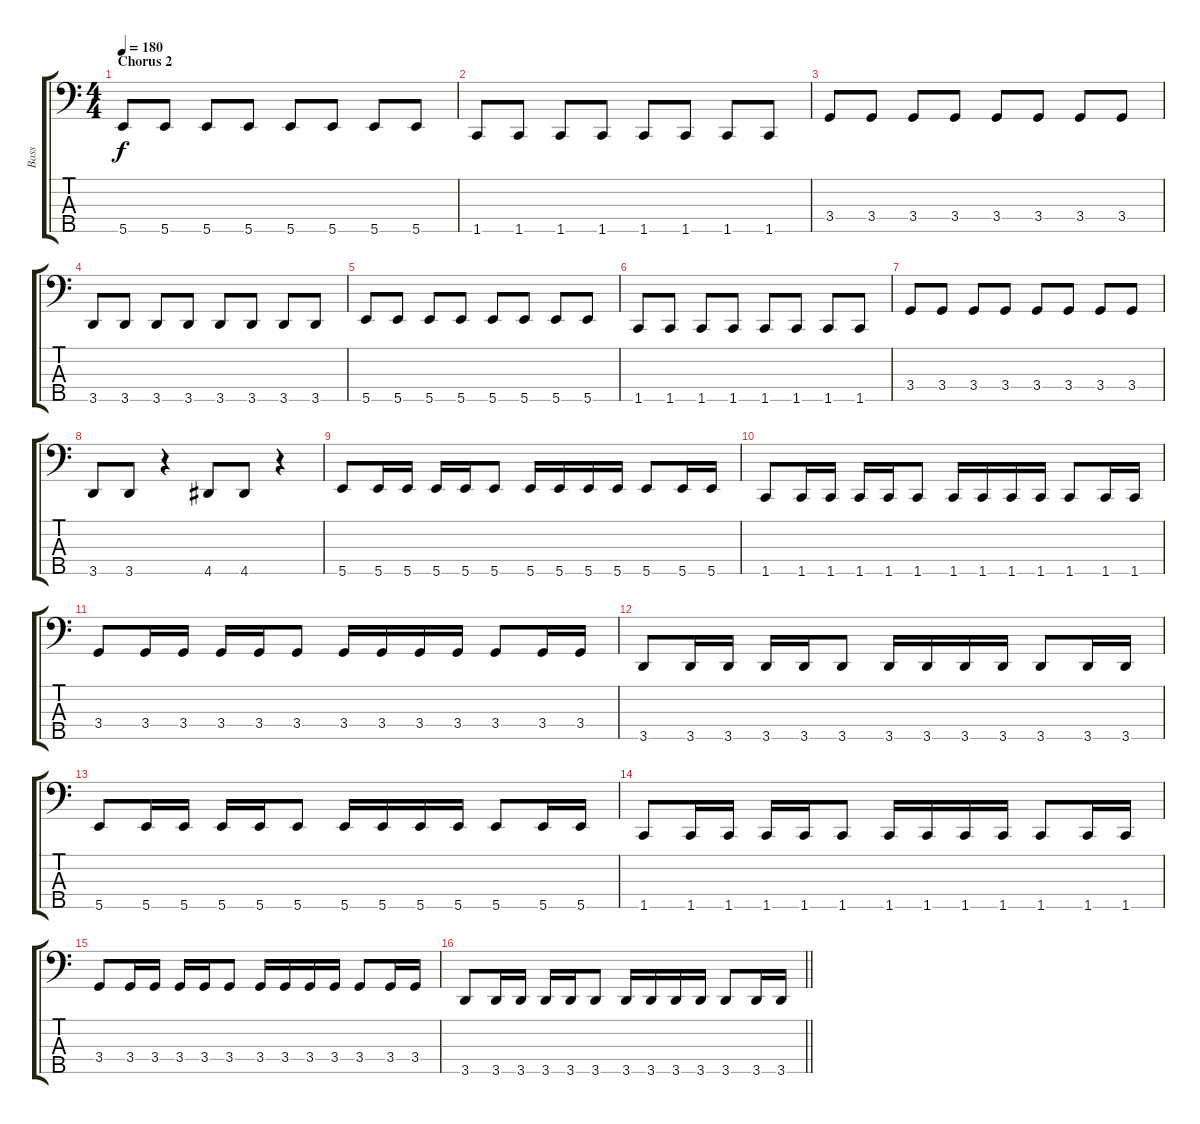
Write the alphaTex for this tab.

\track ("Bass" "Bass") {instrument electricbasspick}
\staff {score tabs}
\tuning (G2 D2 A1 E1 B0) {hide}
\ts (4 4)
\section ("" "Chorus 2")
\tempo 180
\clef f4
\ks c
5.5.8{dy f} 5.5.8 5.5.8 5.5.8 5.5.8 5.5.8 5.5.8 5.5.8 |
1.5.8 1.5.8 1.5.8 1.5.8 1.5.8 1.5.8 1.5.8 1.5.8 |
3.4.8 3.4.8 3.4.8 3.4.8 3.4.8 3.4.8 3.4.8 3.4.8 |
3.5.8 3.5.8 3.5.8 3.5.8 3.5.8 3.5.8 3.5.8 3.5.8 |
5.5.8 5.5.8 5.5.8 5.5.8 5.5.8 5.5.8 5.5.8 5.5.8 |
1.5.8 1.5.8 1.5.8 1.5.8 1.5.8 1.5.8 1.5.8 1.5.8 |
3.4.8 3.4.8 3.4.8 3.4.8 3.4.8 3.4.8 3.4.8 3.4.8 |
3.5.8 3.5.8 r.4 4.5.8 4.5.8 r.4 |
5.5.8 5.5.16 5.5.16 5.5.16 5.5.16 5.5.8 5.5.16 5.5.16 5.5.16 5.5.16 5.5.8 5.5.16 5.5.16 |
1.5.8 1.5.16 1.5.16 1.5.16 1.5.16 1.5.8 1.5.16 1.5.16 1.5.16 1.5.16 1.5.8 1.5.16 1.5.16 |
3.4.8 3.4.16 3.4.16 3.4.16 3.4.16 3.4.8 3.4.16 3.4.16 3.4.16 3.4.16 3.4.8 3.4.16 3.4.16 |
3.5.8 3.5.16 3.5.16 3.5.16 3.5.16 3.5.8 3.5.16 3.5.16 3.5.16 3.5.16 3.5.8 3.5.16 3.5.16 |
5.5.8 5.5.16 5.5.16 5.5.16 5.5.16 5.5.8 5.5.16 5.5.16 5.5.16 5.5.16 5.5.8 5.5.16 5.5.16 |
1.5.8 1.5.16 1.5.16 1.5.16 1.5.16 1.5.8 1.5.16 1.5.16 1.5.16 1.5.16 1.5.8 1.5.16 1.5.16 |
3.4.8 3.4.16 3.4.16 3.4.16 3.4.16 3.4.8 3.4.16 3.4.16 3.4.16 3.4.16 3.4.8 3.4.16 3.4.16 |
\barLineRight lightlight
3.5.8 3.5.16 3.5.16 3.5.16 3.5.16 3.5.8 3.5.16 3.5.16 3.5.16 3.5.16 3.5.8 3.5.16 3.5.16
